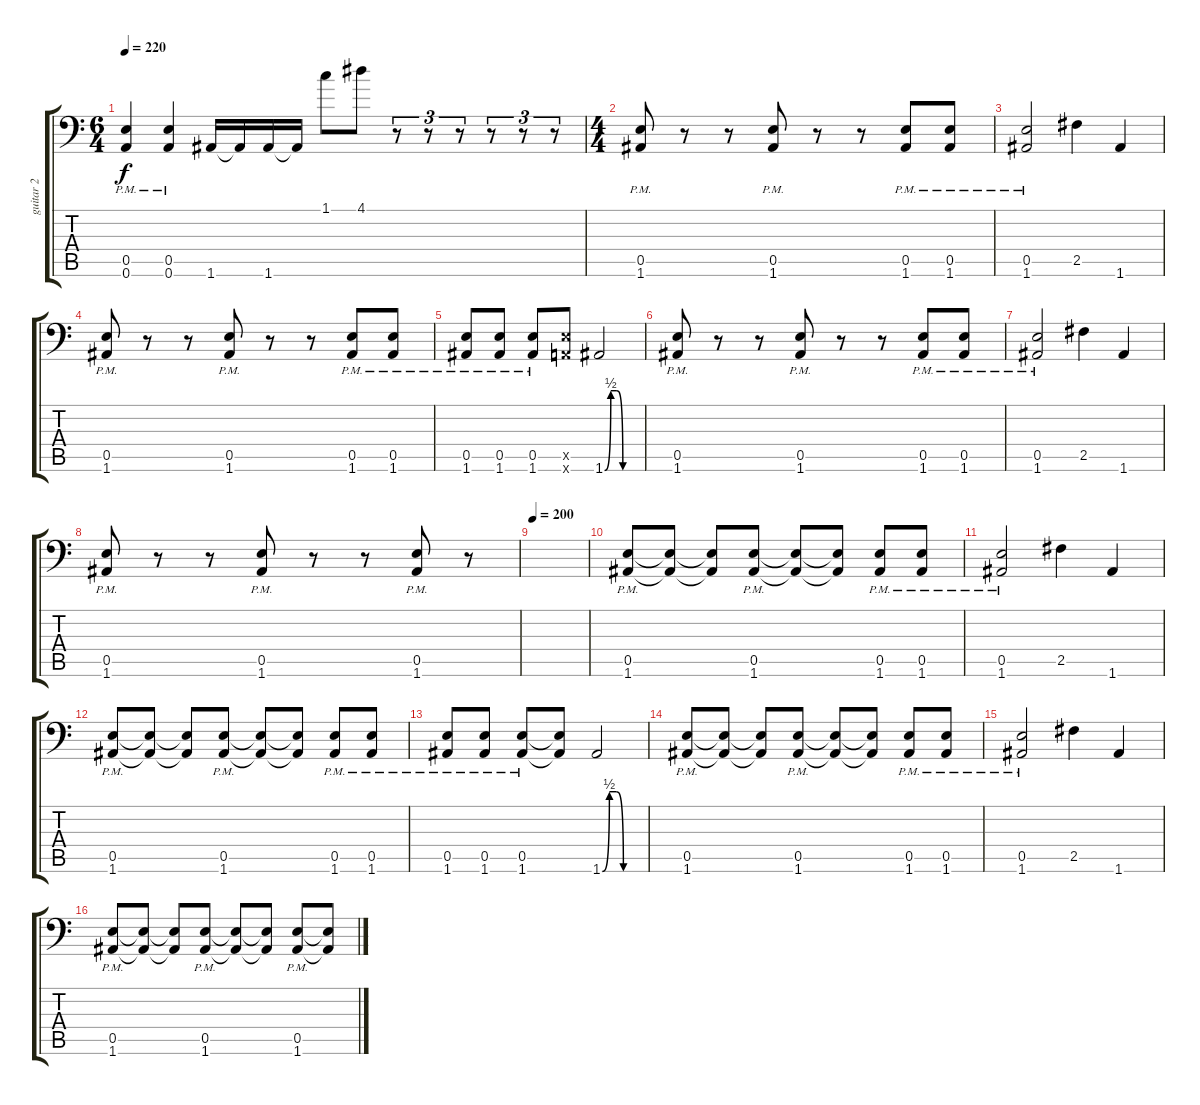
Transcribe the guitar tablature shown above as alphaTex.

\track ("guitar 2" "guitar 2") {instrument distortionguitar}
\staff {score tabs}
\tuning (B3 Gb3 D3 A2 E2 A1) {hide}
\ts (6 4)
\tempo 220
\clef f4
\ks c
(0.5{pm} 0.6{pm}).4{dy f} (0.5{pm} 0.6{pm}).4 1.6.16 1.6{t}.16 1.6.16 1.6{t}.16 1.1.8 4.1.8 r.8{tu (3 2)} r.8{tu (3 2)} r.8{tu (3 2)} r.8{tu (3 2)} r.8{tu (3 2)} r.8{tu (3 2)} |
\ts (4 4)
(0.5{pm} 1.6{pm}).8 r.8 r.8 (0.5{pm} 1.6{pm}).8 r.8 r.8 (0.5{pm} 1.6{pm}).8 (0.5{pm} 1.6{pm}).8 |
(0.5{pm} 1.6{pm}).2 2.5.4 1.6.4 |
(0.5{pm} 1.6{pm}).8 r.8 r.8 (0.5{pm} 1.6{pm}).8 r.8 r.8 (0.5{pm} 1.6{pm}).8 (0.5{pm} 1.6{pm}).8 |
(0.5{pm} 1.6{pm}).8 (0.5{pm} 1.6{pm}).8 (0.5{pm} 1.6{pm}).8 (0.5{x} 0.6{x}).8 1.6{be (custom 0 0 10 2 20 2 30 0 60 0)}.2 |
(0.5{pm} 1.6{pm}).8 r.8 r.8 (0.5{pm} 1.6{pm}).8 r.8 r.8 (0.5{pm} 1.6{pm}).8 (0.5{pm} 1.6{pm}).8 |
(0.5{pm} 1.6{pm}).2 2.5.4 1.6.4 |
(0.5{pm} 1.6{pm}).8 r.8 r.8 (0.5{pm} 1.6{pm}).8 r.8 r.8 (0.5{pm} 1.6{pm}).8 r.8 |
\tempo 200
|
(0.5{pm} 1.6{pm}).8 (0.5{t} 1.6{t}).8 (0.5{t} 1.6{t}).8 (0.5{pm} 1.6{pm}).8 (0.5{t} 1.6{t}).8 (0.5{t} 1.6{t}).8 (0.5{pm} 1.6{pm}).8 (0.5{pm} 1.6{pm}).8 |
(0.5{pm} 1.6{pm}).2 2.5.4 1.6.4 |
(0.5{pm} 1.6{pm}).8 (0.5{t} 1.6{t}).8 (0.5{t} 1.6{t}).8 (0.5{pm} 1.6{pm}).8 (0.5{t} 1.6{t}).8 (0.5{t} 1.6{t}).8 (0.5{pm} 1.6{pm}).8 (0.5{pm} 1.6{pm}).8 |
(0.5{pm} 1.6{pm}).8 (0.5{pm} 1.6{pm}).8 (0.5{pm} 1.6{pm}).8 (0.5{t} 1.6{t}).8 1.6{be (custom 0 0 10 2 20 2 30 0 60 0)}.2 |
(0.5{pm} 1.6{pm}).8 (0.5{t} 1.6{t}).8 (0.5{t} 1.6{t}).8 (0.5{pm} 1.6{pm}).8 (0.5{t} 1.6{t}).8 (0.5{t} 1.6{t}).8 (0.5{pm} 1.6{pm}).8 (0.5{pm} 1.6{pm}).8 |
(0.5{pm} 1.6{pm}).2 2.5.4 1.6.4 |
(0.5{pm} 1.6{pm}).8 (0.5{t} 1.6{t}).8 (0.5{t} 1.6{t}).8 (0.5{pm} 1.6{pm}).8 (0.5{t} 1.6{t}).8 (0.5{t} 1.6{t}).8 (0.5{pm} 1.6{pm}).8 (0.5{t} 1.6{t}).8
